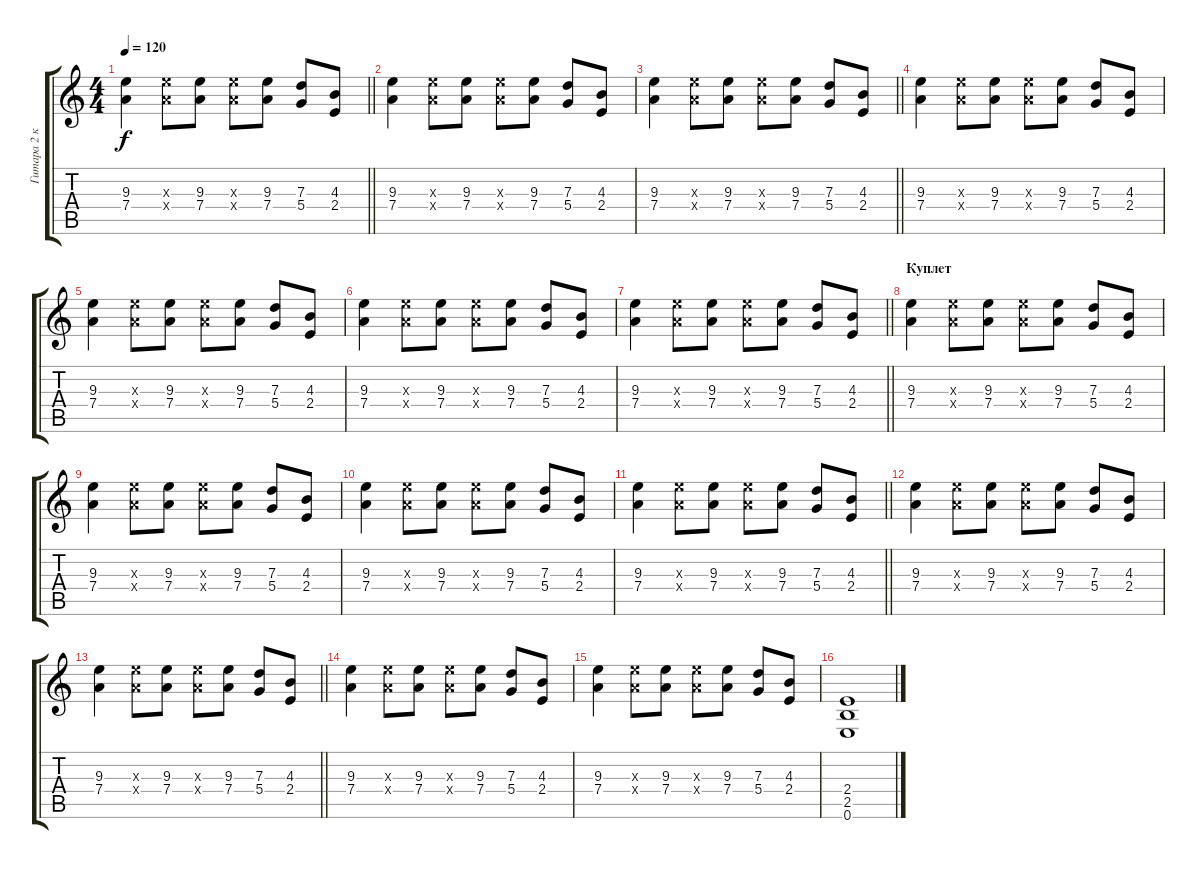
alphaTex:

\track ("Гитара 2 к.2" "Гитара 2 к") {instrument distortionguitar}
\staff {score tabs}
\tuning (E4 B3 G3 D3 A2 E2) {hide}
\ts (4 4)
\tempo 120
\clef g2
\barLineRight lightlight
\ks c
(9.3 7.4).4{dy f} (9.3{x} 7.4{x}).8 (9.3 7.4).8 (9.3{x} 7.4{x}).8 (9.3 7.4).8 (7.3 5.4).8 (4.3 2.4).8 |
(9.3 7.4).4 (9.3{x} 7.4{x}).8 (9.3 7.4).8 (9.3{x} 7.4{x}).8 (9.3 7.4).8 (7.3 5.4).8 (4.3 2.4).8 |
\barLineRight lightlight
(9.3 7.4).4 (9.3{x} 7.4{x}).8 (9.3 7.4).8 (9.3{x} 7.4{x}).8 (9.3 7.4).8 (7.3 5.4).8 (4.3 2.4).8 |
(9.3 7.4).4 (9.3{x} 7.4{x}).8 (9.3 7.4).8 (9.3{x} 7.4{x}).8 (9.3 7.4).8 (7.3 5.4).8 (4.3 2.4).8 |
(9.3 7.4).4 (9.3{x} 7.4{x}).8 (9.3 7.4).8 (9.3{x} 7.4{x}).8 (9.3 7.4).8 (7.3 5.4).8 (4.3 2.4).8 |
(9.3 7.4).4 (9.3{x} 7.4{x}).8 (9.3 7.4).8 (9.3{x} 7.4{x}).8 (9.3 7.4).8 (7.3 5.4).8 (4.3 2.4).8 |
\barLineRight lightlight
(9.3 7.4).4 (9.3{x} 7.4{x}).8 (9.3 7.4).8 (9.3{x} 7.4{x}).8 (9.3 7.4).8 (7.3 5.4).8 (4.3 2.4).8 |
\section ("" "Куплет")
(9.3 7.4).4 (9.3{x} 7.4{x}).8 (9.3 7.4).8 (9.3{x} 7.4{x}).8 (9.3 7.4).8 (7.3 5.4).8 (4.3 2.4).8 |
(9.3 7.4).4 (9.3{x} 7.4{x}).8 (9.3 7.4).8 (9.3{x} 7.4{x}).8 (9.3 7.4).8 (7.3 5.4).8 (4.3 2.4).8 |
(9.3 7.4).4 (9.3{x} 7.4{x}).8 (9.3 7.4).8 (9.3{x} 7.4{x}).8 (9.3 7.4).8 (7.3 5.4).8 (4.3 2.4).8 |
\barLineRight lightlight
(9.3 7.4).4 (9.3{x} 7.4{x}).8 (9.3 7.4).8 (9.3{x} 7.4{x}).8 (9.3 7.4).8 (7.3 5.4).8 (4.3 2.4).8 |
(9.3 7.4).4 (9.3{x} 7.4{x}).8 (9.3 7.4).8 (9.3{x} 7.4{x}).8 (9.3 7.4).8 (7.3 5.4).8 (4.3 2.4).8 |
\barLineRight lightlight
(9.3 7.4).4 (9.3{x} 7.4{x}).8 (9.3 7.4).8 (9.3{x} 7.4{x}).8 (9.3 7.4).8 (7.3 5.4).8 (4.3 2.4).8 |
(9.3 7.4).4 (9.3{x} 7.4{x}).8 (9.3 7.4).8 (9.3{x} 7.4{x}).8 (9.3 7.4).8 (7.3 5.4).8 (4.3 2.4).8 |
(9.3 7.4).4 (9.3{x} 7.4{x}).8 (9.3 7.4).8 (9.3{x} 7.4{x}).8 (9.3 7.4).8 (7.3 5.4).8 (4.3 2.4).8 |
(2.4 2.5 0.6).1
